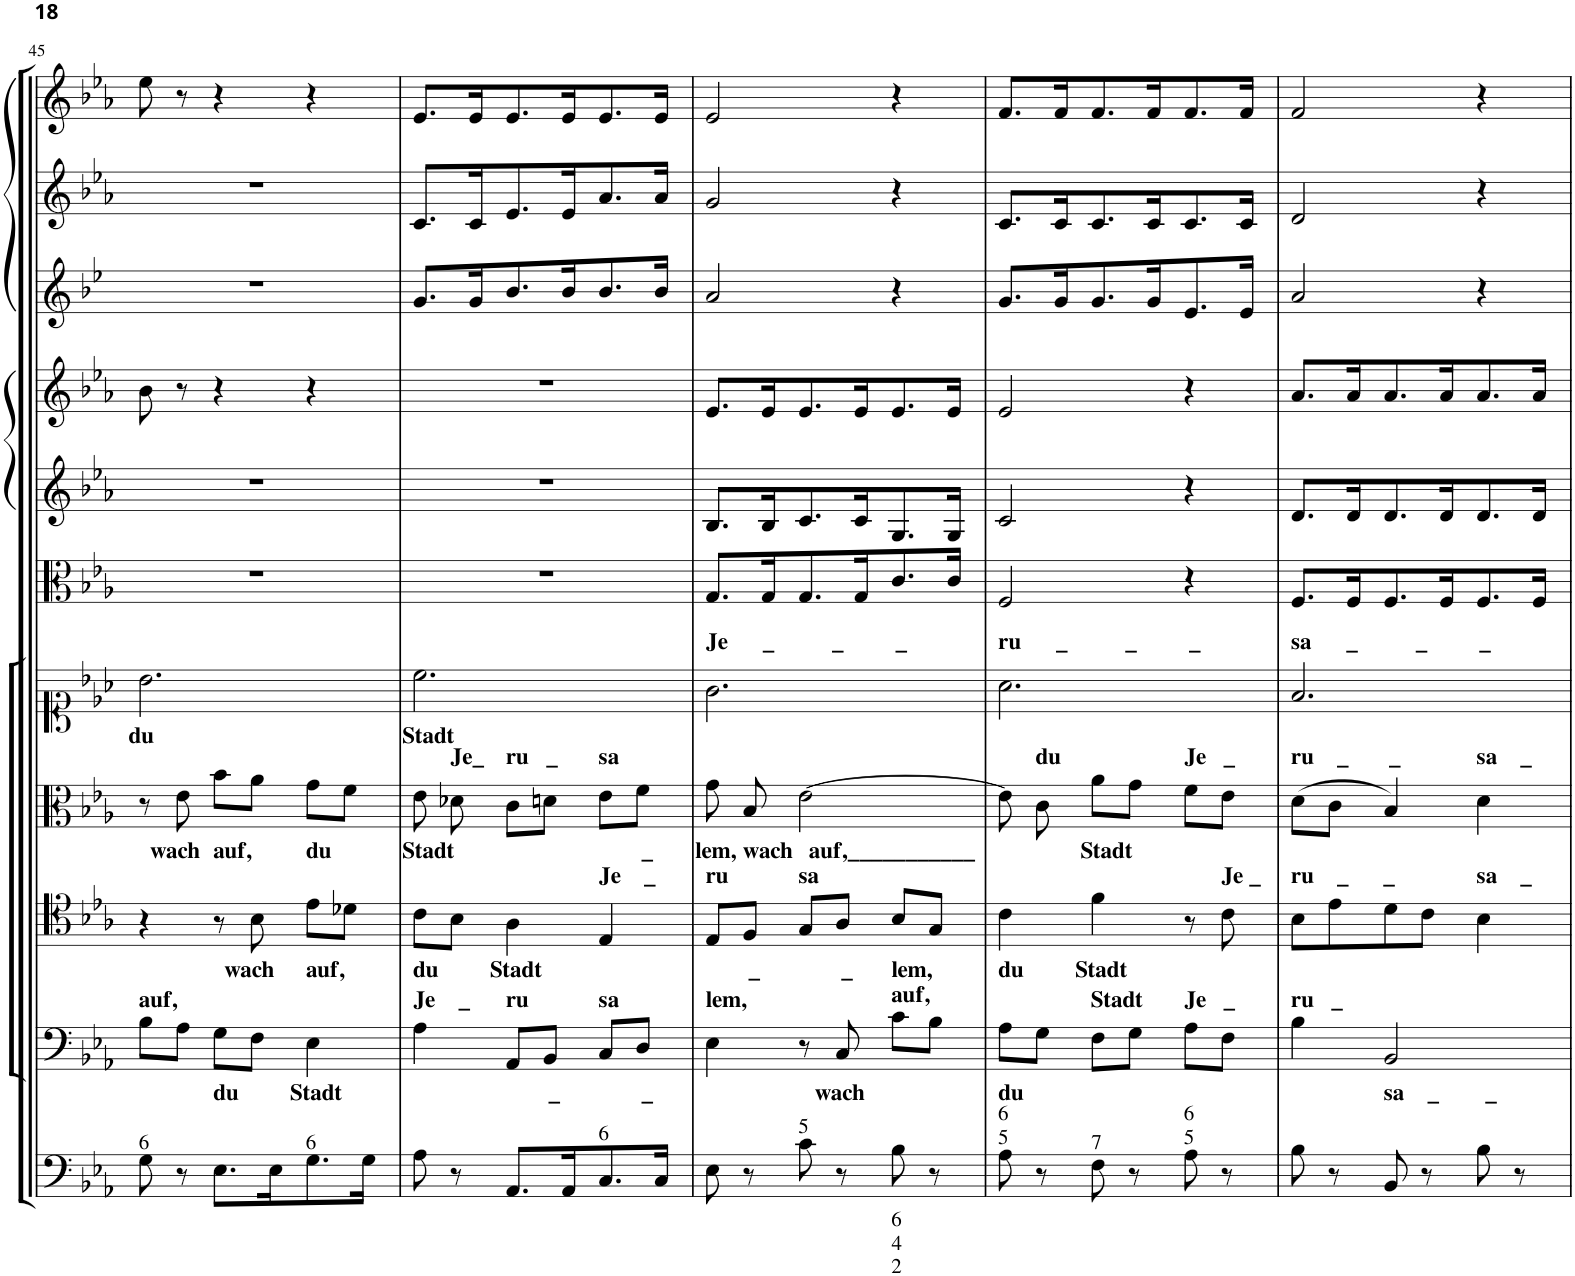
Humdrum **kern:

**kern	**kern	**kern	**kern	**kern	**kern	**kern	**kern	**kern	**kern	**kern
*part11	*part10	*part9	*part8	*part7	*part6	*part5	*part4	*part3	*part2	*part1
*staff11	*staff10	*staff9	*staff8	*staff7	*staff6	*staff5	*staff4	*staff3	*staff2	*staff1
*I"Continuo.	*I"Basso.	*I"Tenore.	*I"Alto.	*I"Soprano.	*I"Viola.	*I"Violino II	*I"Violino I	*I"Taille.	*I"Oboe II.	*I"Oboe I.
*	*	*	*	*	*	*	*	*	*I'Ob	*I'Ob
!!LO:PB:g=z
*clefF4	*clefF4	*clefC4	*clefC3	*clefC1	*clefC3	*clefG2	*clefG2	*clefG2	*clefG2	*clefG2
*	*	*	*	*	*	*	*	*Trd4c7	*	*
*k[b-e-a-]	*k[b-e-a-]	*k[b-e-a-]	*k[b-e-a-]	*k[b-e-a-]	*k[b-e-a-]	*k[b-e-a-]	*k[b-e-a-]	*k[b-e-]	*k[b-e-a-]	*k[b-e-a-]
*M3/4	*M3/4	*M3/4	*M3/4	*M3/4	*M3/4	*M3/4	*M3/4	*M3/4	*M3/4	*M3/4
=45	=45	=45	=45	=45	=45	=45	=45	=45	=45	=45
!	!	!	!	!LO:TX:b:B:t=du	!	!	!	!	!	!
!	!LO:TX:a:B:t=auf,	!	!	!	!	!	!	!	!	!
!LO:TX:a:t=6	!	!	!	!	!	!	!	!	!	!
8G\	8B-\L	4r	8r	2.b-\	2.r	2.r	8b-\	2.r	2.r	8ee-\
!	!	!	!LO:TX:b:B:t=wach	!	!	!	!	!	!	!
8r	8A-\J	.	8e-\	.	.	.	8r	.	.	8r
!	!	!	!LO:TX:b:B:t=auf,	!	!	!	!	!	!	!
!	!LO:TX:b:B:t=du	!	!	!	!	!	!	!	!	!
8.E-^^\L	8G\L	8r	8b-\L	.	.	.	4r	.	.	4r
!	!	!LO:TX:b:B:t=wach	!	!	!	!	!	!	!	!
.	8F\J	8B-\	8a-\J	.	.	.	.	.	.	.
16E-\K	.	.	.	.	.	.	.	.	.	.
!	!	!	!LO:TX:b:B:t=du	!	!	!	!	!	!	!
!	!	!LO:TX:b:B:t=auf,	!	!	!	!	!	!	!	!
!	!LO:TX:b:B:t=Stadt	!	!	!	!	!	!	!	!	!
!LO:TX:a:t=6	!	!	!	!	!	!	!	!	!	!
8.G^^\	4E-\	8e-\L	8g\L	.	.	.	4r	.	.	4r
.	.	8d-X\J	8f\J	.	.	.	.	.	.	.
16G\Jk	.	.	.	.	.	.	.	.	.	.
=46	=46	=46	=46	=46	=46	=46	=46	=46	=46	=46
!	!	!	!	!LO:TX:b:B:t=Stadt	!	!	!	!	!	!
!	!	!	!LO:TX:b:B:t=Stadt	!	!	!	!	!	!	!
!	!	!LO:TX:b:B:t=du	!	!	!	!	!	!	!	!
!	!LO:TX:a:B:t=Je    _	!	!	!	!	!	!	!	!	!
8A-\	4A-\	8c\L	8e-\	2.cc\	2.r	2.r	2.r	8.g^^/L	8.c^^/L	8.e-^^/L
!	!	!	!LO:TX:a:B:t=Je_	!	!	!	!	!	!	!
8r	.	8B-\J	8d-X\	.	.	.	.	.	.	.
.	.	.	.	.	.	.	.	16g/K	16c/K	16e-/K
!	!	!	!LO:TX:a:B:t=ru   _	!	!	!	!	!	!	!
!	!	!LO:TX:b:B:t=Stadt	!	!	!	!	!	!	!	!
!	!LO:TX:a:B:t=ru	!	!	!	!	!	!	!	!	!
8.AA-^^/L	8AA-/L	4A-\	8c\L	.	.	.	.	8.b-^^/	8.e-^^/	8.e-^^/
!	!LO:TX:b:B:t=_	!	!	!	!	!	!	!	!	!
.	8BB-/J	.	8dn\J	.	.	.	.	.	.	.
16AA-/K	.	.	.	.	.	.	.	16b-/K	16e-/K	16e-/K
!	!	!	!LO:TX:a:B:t=sa	!	!	!	!	!	!	!
!	!	!LO:TX:a:B:t=Je    _	!	!	!	!	!	!	!	!
!	!LO:TX:a:B:t=sa	!	!	!	!	!	!	!	!	!
!LO:TX:a:t=6	!	!	!	!	!	!	!	!	!	!
8.C^^/	8C/L	4E-/	8e-\L	.	.	.	.	8.b-^^/	8.a-^^/	8.e-^^/
!	!	!	!LO:TX:b:B:t=_	!	!	!	!	!	!	!
!	!LO:TX:b:B:t=_	!	!	!	!	!	!	!	!	!
.	8D/J	.	8f\J	.	.	.	.	.	.	.
16C/Jk	.	.	.	.	.	.	.	16b-/Jk	16a-/Jk	16e-/Jk
=47	=47	=47	=47	=47	=47	=47	=47	=47	=47	=47
!	!	!	!	!LO:TX:a:B:t=Je      _          _         _	!	!	!	!	!	!
!	!	!	!LO:TX:b:B:t=lem,	!	!	!	!	!	!	!
!	!	!LO:TX:a:B:t=ru	!	!	!	!	!	!	!	!
!	!LO:TX:a:B:t=lem,	!	!	!	!	!	!	!	!	!
8E-\	4E-\	8E-/L	8g\	2.g\	8.G^^/L	8.B-^^/L	8.e-^^/L	2a/	2g/	2e-/
!	!	!	!LO:TX:b:B:t=wach	!	!	!	!	!	!	!
!	!	!LO:TX:b:B:t=_	!	!	!	!	!	!	!	!
8r	.	8F/J	8B-/	.	.	.	.	.	.	.
.	.	.	.	.	16G/K	16B-/K	16e-/K	.	.	.
!	!	!	!LO:TX:b:B:t=auf,___________	!	!	!	!	!	!	!
!	!	!LO:TX:a:B:t=sa	!	!	!	!	!	!	!	!
!LO:TX:a:t=5	!	!	!	!	!	!	!	!	!	!
8c\	8r	8G/L	[2e-\	.	8.G^^/	8.c^^/	8.e-^^/	.	.	.
!	!	!LO:TX:b:B:t=_	!	!	!	!	!	!	!	!
!	!LO:TX:b:B:t=wach	!	!	!	!	!	!	!	!	!
8r	8C/	8A-/J	.	.	.	.	.	.	.	.
.	.	.	.	.	16G/K	16c/K	16e-/K	.	.	.
!	!	!LO:TX:b:B:t=lem,	!	!	!	!	!	!	!	!
!	!LO:TX:a:B:t=auf,	!	!	!	!	!	!	!	!	!
!LO:TX:b:t=6	!	!	!	!	!	!	!	!	!	!
!LO:TX:b:t=4	!	!	!	!	!	!	!	!	!	!
!LO:TX:b:t=2	!	!	!	!	!	!	!	!	!	!
8B-\	8c\L	8B-/L	.	.	8.c^^/	8.G^^/	8.e-^^/	4r	4r	4r
8r	8B-\J	8G/J	.	.	.	.	.	.	.	.
.	.	.	.	.	16c/Jk	16G/Jk	16e-/Jk	.	.	.
=48	=48	=48	=48	=48	=48	=48	=48	=48	=48	=48
!	!	!	!	!LO:TX:a:B:t=ru      _          _         _	!	!	!	!	!	!
!	!	!LO:TX:b:B:t=du	!	!	!	!	!	!	!	!
!	!LO:TX:b:B:t=du	!	!	!	!	!	!	!	!	!
!LO:TX:a:t=6	!	!	!	!	!	!	!	!	!	!
!LO:TX:a:t=5	!	!	!	!	!	!	!	!	!	!
8A-\	8A-\L	4c\	8e-\]	2.a-\	2F/	2c/	2e-/	8.g^^/L	8.c^^/L	8.f^^/L
!	!	!	!LO:TX:a:B:t=du	!	!	!	!	!	!	!
8r	8G\J	.	8c\	.	.	.	.	.	.	.
.	.	.	.	.	.	.	.	16g/K	16c/K	16f/K
!	!	!	!LO:TX:b:B:t=Stadt	!	!	!	!	!	!	!
!	!	!LO:TX:b:B:t=Stadt	!	!	!	!	!	!	!	!
!	!LO:TX:a:B:t=Stadt	!	!	!	!	!	!	!	!	!
!LO:TX:a:t=7	!	!	!	!	!	!	!	!	!	!
8F\	8F\L	4f\	8a-\L	.	.	.	.	8.g^^/	8.c^^/	8.f^^/
8r	8G\J	.	8g\J	.	.	.	.	.	.	.
.	.	.	.	.	.	.	.	16g/K	16c/K	16f/K
!	!	!	!LO:TX:a:B:t=Je   _	!	!	!	!	!	!	!
!	!LO:TX:a:B:t=Je   _	!	!	!	!	!	!	!	!	!
!LO:TX:a:t=6	!	!	!	!	!	!	!	!	!	!
!LO:TX:a:t=5	!	!	!	!	!	!	!	!	!	!
8A-\	8A-\L	8r	8f\L	.	4r	4r	4r	8.e-^^/	8.c^^/	8.f^^/
!	!	!LO:TX:a:B:t=Je _	!	!	!	!	!	!	!	!
8r	8F\J	8c\	8e-\J	.	.	.	.	.	.	.
.	.	.	.	.	.	.	.	16e-/Jk	16c/Jk	16f/Jk
=49	=49	=49	=49	=49	=49	=49	=49	=49	=49	=49
!	!	!	!	!LO:TX:a:B:t=sa      _          _         _	!	!	!	!	!	!
!	!	!	!LO:TX:a:B:t=ru    _       _	!	!	!	!	!	!	!
!	!	!LO:TX:a:B:t=ru    _      _	!	!	!	!	!	!	!	!
!	!LO:TX:a:B:t=ru   _	!	!	!	!	!	!	!	!	!
8B-\	4B-\	8B-\L	(8d\L	2.f/	8.F^^/L	8.d^^/L	8.a-^^/L	2a/	2d/	2f/
8r	.	8e-\	8c\J	.	.	.	.	.	.	.
.	.	.	.	.	16F/K	16d/K	16a-/K	.	.	.
!	!LO:TX:b:B:t=sa    _        _	!	!	!	!	!	!	!	!	!
8BB-/	2BB-/	8d\	4B-/)	.	8.F^^/	8.d^^/	8.a-^^/	.	.	.
8r	.	8c\J	.	.	.	.	.	.	.	.
.	.	.	.	.	16F/K	16d/K	16a-/K	.	.	.
!	!	!	!LO:TX:a:B:t=sa    _	!	!	!	!	!	!	!
!	!	!LO:TX:a:B:t=sa    _	!	!	!	!	!	!	!	!
8B-\	.	4B-\	4d\	.	8.F^^/	8.d^^/	8.a-^^/	4r	4r	4r
8r	.	.	.	.	.	.	.	.	.	.
.	.	.	.	.	16F/Jk	16d/Jk	16a-/Jk	.	.	.
=	=	=	=	=	=	=	=	=	=	=
*-	*-	*-	*-	*-	*-	*-	*-	*-	*-	*-
